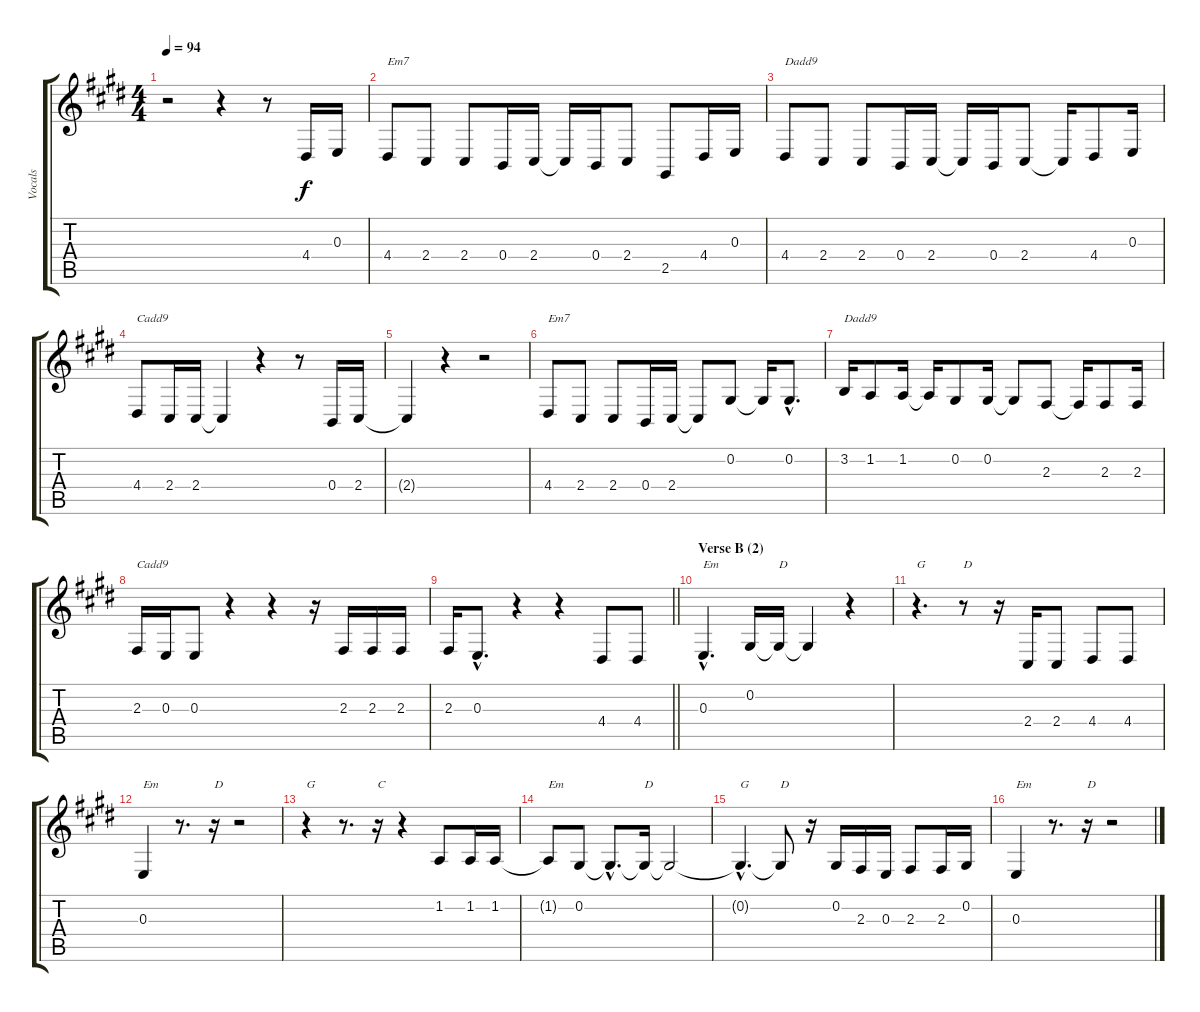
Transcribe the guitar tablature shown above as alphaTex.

\track ("Vocals" "Vocals") {instrument sopranosax}
\staff {score tabs}
\tuning (Db4 Ab3 E3 B2 Gb2 Db2) {hide}
\ts (4 4)
\tempo 94
\clef g2
\ks c#minor
r.2{dy f} r.4 r.8 4.4.16 0.3.16 |
4.4.8{txt "Em7"} 2.4.8 2.4.8 0.4.16 2.4.16 2.4{t}.16 0.4.16 2.4.8 2.5.8 4.4.16 0.3.16 |
4.4.8{txt "Dadd9"} 2.4.8 2.4.8 0.4.16 2.4.16 2.4{t}.16 0.4.16 2.4.8 2.4{t}.16 4.4.8 0.3.16 |
4.4.8{txt "Cadd9"} 2.4.16 2.4.16 2.4{t}.4 r.4 r.8 0.4.16 2.4.16 |
2.4{t}.4 r.4 r.2 |
4.4.8{txt "Em7"} 2.4.8 2.4.8 0.4.16 2.4.16 2.4{t}.8 0.2.8 0.2{t}.16 0.2{hac}.8{d} |
3.2.16{txt "Dadd9"} 1.2.8 1.2.16 1.2{t}.16 0.2.8 0.2.16 0.2{t}.8 2.3.8 2.3{t}.16 2.3.8 2.3.16 |
2.3.16{txt "Cadd9"} 0.3.16 0.3.8 r.4 r.4 r.16 2.3.16 2.3.16 2.3.16 |
\barLineRight lightlight
2.3.16 0.3{hac}.8{d} r.4 r.4 4.4.8 4.4.8 |
\section ("" "Verse B (2)")
0.3{hac}.4{d txt "Em"} 0.2.16 0.2{t}.16{txt "D"} 0.2{t}.4 r.4 |
r.4{d txt "G"} r.8{txt "D"} r.16 2.4.16 2.4.8 4.4.8 4.4.8 |
0.3.4{txt "Em"} r.8{d} r.16{txt "D"} r.2 |
r.4{txt "G"} r.8{d} r.16{txt "C"} r.4 1.2.8 1.2.16 1.2.16 |
1.2{t}.8{txt "Em"} 0.2.8 0.2{hac t}.8{d} 0.2{t}.16{txt "D"} 0.2{t}.2 |
0.2{hac t}.4{d txt "G"} 0.2{t}.8{txt "D"} r.16 0.2.16 2.3.16 0.3.16 2.3.8 2.3.16 0.2.16 |
0.3.4{txt "Em"} r.8{d} r.16{txt "D"} r.2
